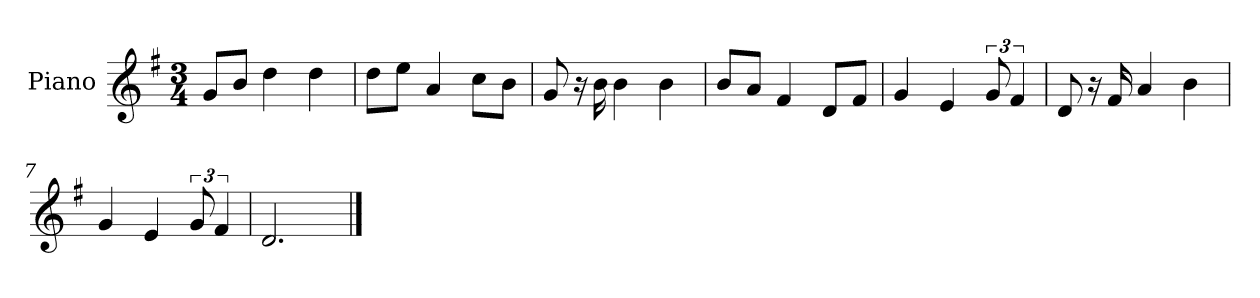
**kern
*part1
*staff1
*I"Piano
*I'P-no
*clefG2
*k[f#]
*M3/4
*MM188
=1
8g/L
8b/J
4dd\
4dd\
=2
8dd\L
8ee\J
4a/
8cc\L
8b\J
=3
8g/
16r
16b\
4b\
4b\
=4
8b/L
8a/J
4f#/
8d/L
8f#/J
=5
4g/
4e/
12g/
6f#/
=6
8d/
16r
16f#/
4a/
4b\
=7
4g/
4e/
12g/
6f#/
!!LO:LB:g=z
=8
2.d/
==
*-
